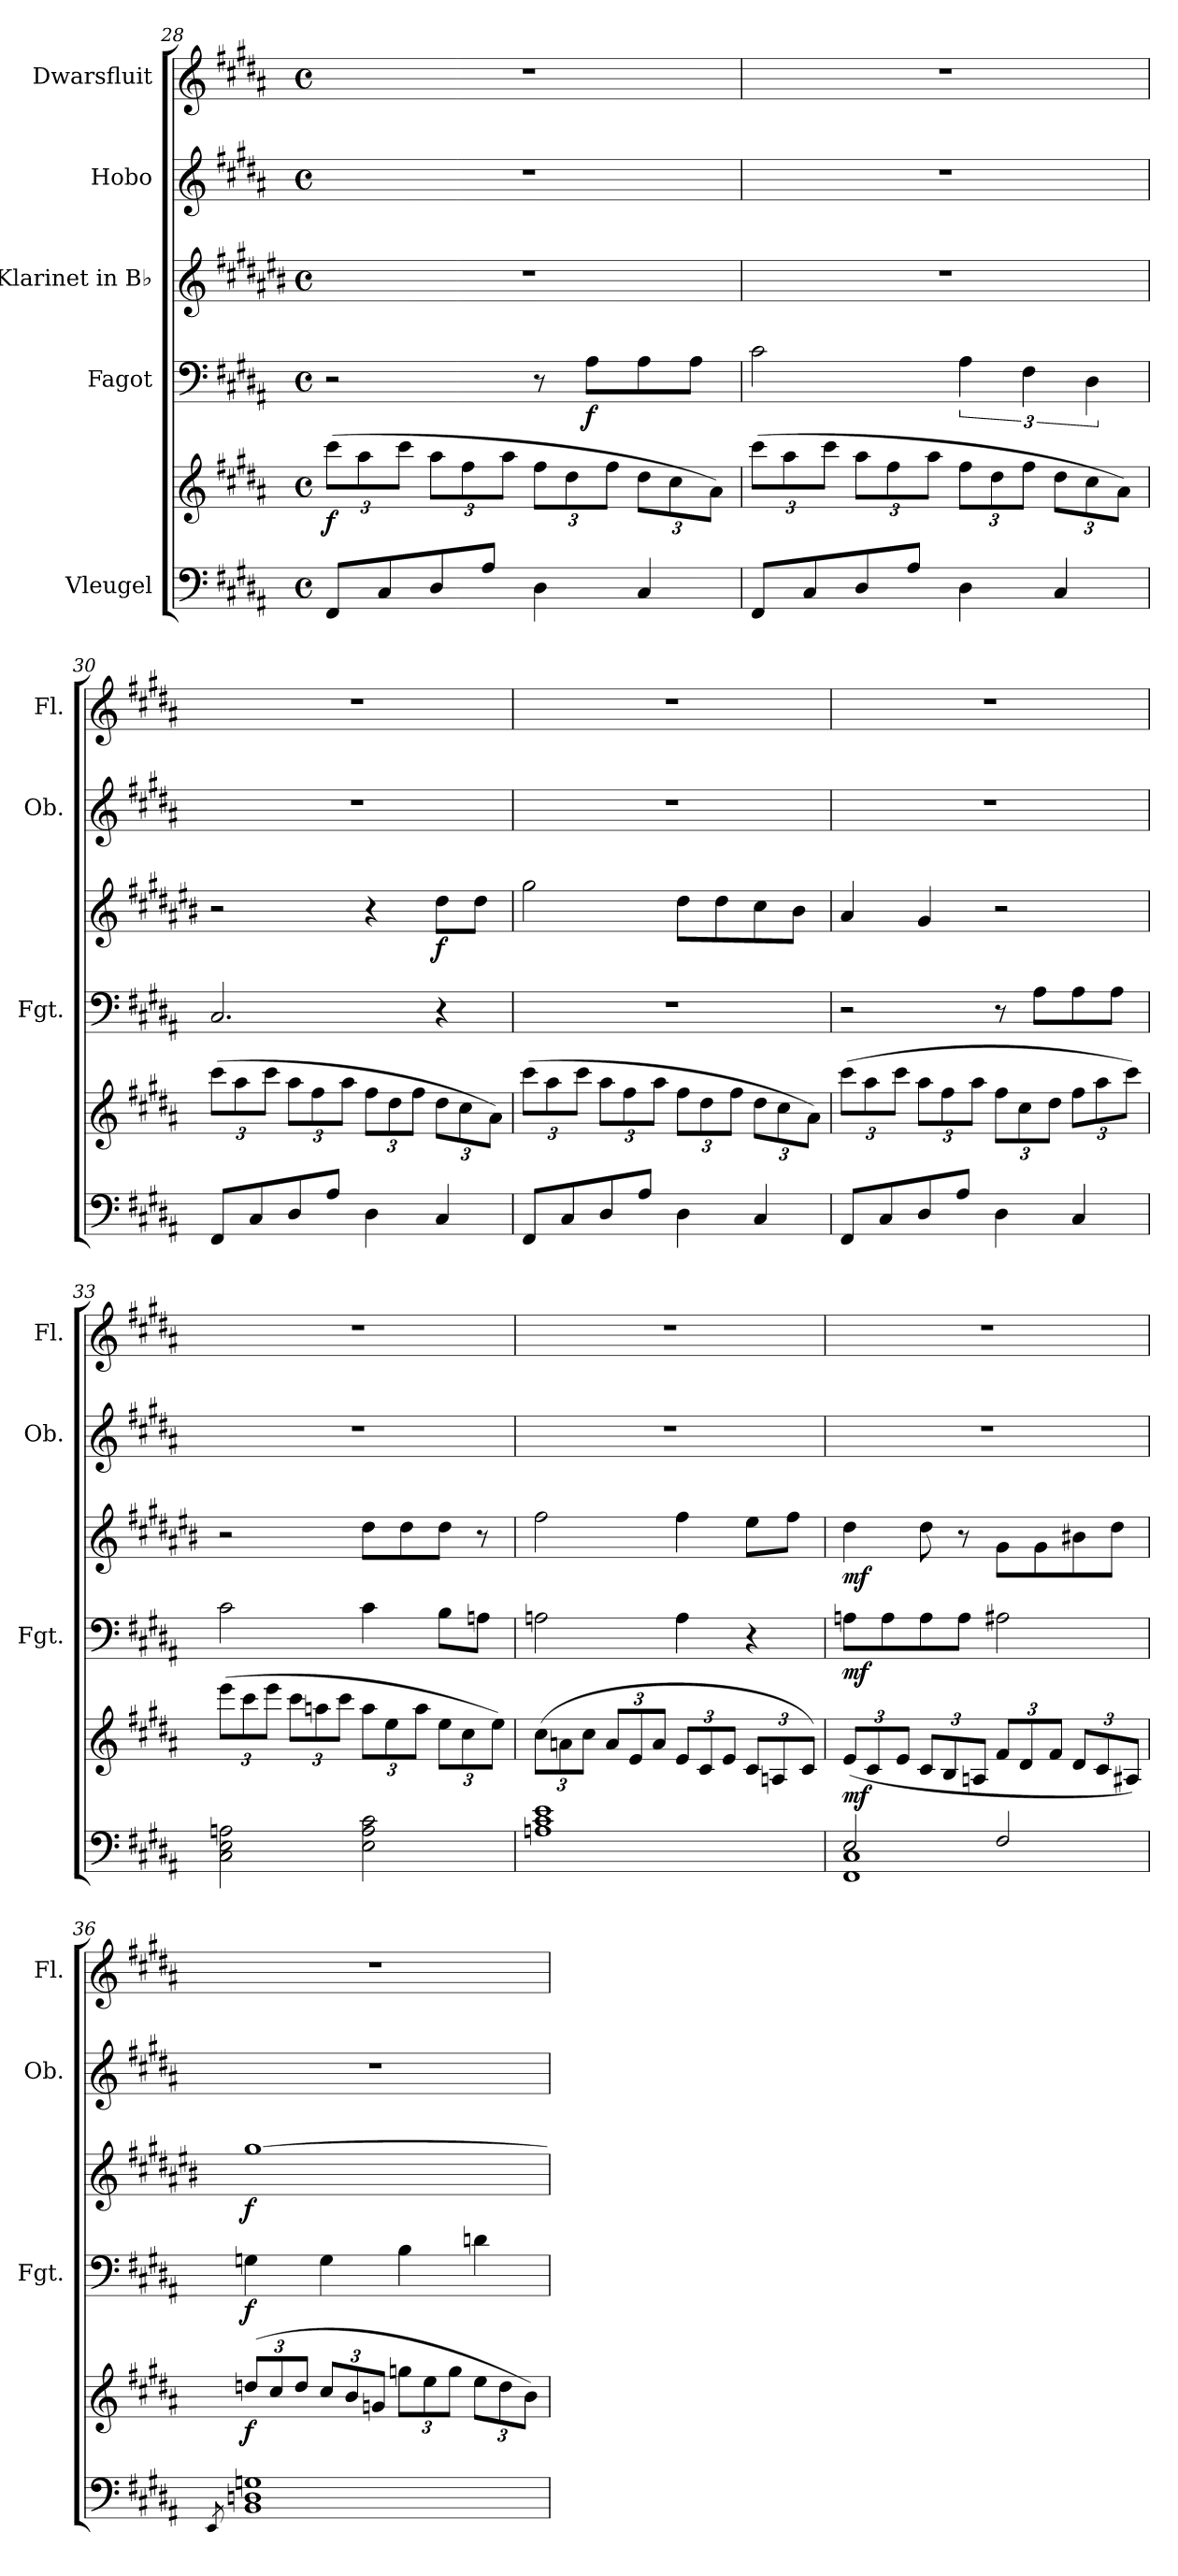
**kern	**kern	**dynam	**kern	**dynam	**kern	**dynam	**kern	**kern
*part5	*part5	*part5	*part4	*part4	*part3	*part3	*part2	*part1
*staff6	*staff5	*staff5/6	*staff4	*staff4	*staff3	*staff3	*staff2	*staff1
*I"Vleugel	*	*	*I"Fagot	*	*I"Klarinet in B♭	*	*I"Hobo	*I"Dwarsfluit
*	*	*	*I'Fgt.	*	*	*	*I'Ob.	*I'Fl.
!!LO:PB:g=z
*clefF4	*clefG2	*	*clefF4	*	*clefG2	*	*clefG2	*clefG2
*	*	*	*	*	*ITrd1c2	*	*	*
*k[f#c#g#d#a#]	*k[f#c#g#d#a#]	*	*k[f#c#g#d#a#]	*	*k[f#c#g#d#a#]	*	*k[f#c#g#d#a#]	*k[f#c#g#d#a#]
*M4/4	*M4/4	*	*M4/4	*	*M4/4	*	*M4/4	*M4/4
*met(c)	*met(c)	*	*met(c)	*	*met(c)	*	*met(c)	*met(c)
*	*Xbrackettup	*	*	*	*	*	*	*
=28	=28	=28	=28	=28	=28	=28	=28	=28
!	!	!LO:DY:b	!	!	!	!	!	!
8FF#/L	(12ccc#\L	f	2r	.	1r	.	1r	1r
.	12aa#\	.	.	.	.	.	.	.
8C#/	.	.	.	.	.	.	.	.
.	12ccc#\J	.	.	.	.	.	.	.
8D#/	12aa#\L	.	.	.	.	.	.	.
.	12ff#\	.	.	.	.	.	.	.
8A#/J	.	.	.	.	.	.	.	.
.	12aa#\J	.	.	.	.	.	.	.
4D#\	12ff#\L	.	8r	.	.	.	.	.
.	12dd#\	.	.	.	.	.	.	.
!	!	!	!	!LO:DY:b	!	!	!	!
.	.	.	8A#\L	f	.	.	.	.
.	12ff#\J	.	.	.	.	.	.	.
4C#/	12dd#\L	.	8A#\	.	.	.	.	.
.	12cc#\	.	.	.	.	.	.	.
.	.	.	8A#\J	.	.	.	.	.
.	12a#\J)	.	.	.	.	.	.	.
=29	=29	=29	=29	=29	=29	=29	=29	=29
8FF#/L	(12ccc#\L	.	2c#\	.	1r	.	1r	1r
.	12aa#\	.	.	.	.	.	.	.
8C#/	.	.	.	.	.	.	.	.
.	12ccc#\J	.	.	.	.	.	.	.
8D#/	12aa#\L	.	.	.	.	.	.	.
.	12ff#\	.	.	.	.	.	.	.
8A#/J	.	.	.	.	.	.	.	.
.	12aa#\J	.	.	.	.	.	.	.
4D#\	12ff#\L	.	6A#\	.	.	.	.	.
.	12dd#\	.	.	.	.	.	.	.
.	12ff#\J	.	6F#\	.	.	.	.	.
4C#/	12dd#\L	.	.	.	.	.	.	.
.	12cc#\	.	6D#\	.	.	.	.	.
.	12a#\J)	.	.	.	.	.	.	.
=30	=30	=30	=30	=30	=30	=30	=30	=30
8FF#/L	(12ccc#\L	.	2.C#/	.	2r	.	1r	1r
.	12aa#\	.	.	.	.	.	.	.
8C#/	.	.	.	.	.	.	.	.
.	12ccc#\J	.	.	.	.	.	.	.
8D#/	12aa#\L	.	.	.	.	.	.	.
.	12ff#\	.	.	.	.	.	.	.
8A#/J	.	.	.	.	.	.	.	.
.	12aa#\J	.	.	.	.	.	.	.
4D#\	12ff#\L	.	.	.	4r	.	.	.
.	12dd#\	.	.	.	.	.	.	.
.	12ff#\J	.	.	.	.	.	.	.
!	!	!	!	!	!	!LO:DY:b	!	!
4C#/	12dd#\L	.	4r	.	8cc#\L	f	.	.
.	12cc#\	.	.	.	.	.	.	.
.	.	.	.	.	8cc#\J	.	.	.
.	12a#\J)	.	.	.	.	.	.	.
!!LO:LB:g=z
=31	=31	=31	=31	=31	=31	=31	=31	=31
8FF#/L	(12ccc#\L	.	1r	.	2ff#\	.	1r	1r
.	12aa#\	.	.	.	.	.	.	.
8C#/	.	.	.	.	.	.	.	.
.	12ccc#\J	.	.	.	.	.	.	.
8D#/	12aa#\L	.	.	.	.	.	.	.
.	12ff#\	.	.	.	.	.	.	.
8A#/J	.	.	.	.	.	.	.	.
.	12aa#\J	.	.	.	.	.	.	.
4D#\	12ff#\L	.	.	.	8cc#\L	.	.	.
.	12dd#\	.	.	.	.	.	.	.
.	.	.	.	.	8cc#\	.	.	.
.	12ff#\J	.	.	.	.	.	.	.
4C#/	12dd#\L	.	.	.	8b\	.	.	.
.	12cc#\	.	.	.	.	.	.	.
.	.	.	.	.	8a#\J	.	.	.
.	12a#\J)	.	.	.	.	.	.	.
=32	=32	=32	=32	=32	=32	=32	=32	=32
8FF#/L	(12ccc#\L	.	2r	.	4g#/	.	1r	1r
.	12aa#\	.	.	.	.	.	.	.
8C#/	.	.	.	.	.	.	.	.
.	12ccc#\J	.	.	.	.	.	.	.
8D#/	12aa#\L	.	.	.	4f#/	.	.	.
.	12ff#\	.	.	.	.	.	.	.
8A#/J	.	.	.	.	.	.	.	.
.	12aa#\J	.	.	.	.	.	.	.
4D#\	12ff#\L	.	8r	.	2r	.	.	.
.	12cc#\	.	.	.	.	.	.	.
.	.	.	8A#\L	.	.	.	.	.
.	12dd#\J	.	.	.	.	.	.	.
4C#/	12ff#\L	.	8A#\	.	.	.	.	.
.	12aa#\	.	.	.	.	.	.	.
.	.	.	8A#\J	.	.	.	.	.
.	12ccc#\J)	.	.	.	.	.	.	.
!!LO:LB:g=z
=33	=33	=33	=33	=33	=33	=33	=33	=33
2C#\ 2E\ 2An\	(12eee\L	.	2c#\	.	2r	.	1r	1r
.	12ccc#\	.	.	.	.	.	.	.
.	12eee\J	.	.	.	.	.	.	.
.	12ccc#\L	.	.	.	.	.	.	.
.	12aan\	.	.	.	.	.	.	.
.	12ccc#\J	.	.	.	.	.	.	.
2E\ 2A\ 2c#\	12aa\L	.	4c#\	.	8cc#\L	.	.	.
.	12ee\	.	.	.	.	.	.	.
.	.	.	.	.	8cc#\	.	.	.
.	12aa\J	.	.	.	.	.	.	.
.	12ee\L	.	8B\L	.	8cc#\J	.	.	.
.	12cc#\	.	.	.	.	.	.	.
.	.	.	8An\J	.	8r	.	.	.
.	12ee\J)	.	.	.	.	.	.	.
=34	=34	=34	=34	=34	=34	=34	=34	=34
1An 1c# 1e	(12cc#\L	.	2An\	.	2ee\	.	1r	1r
.	12an\	.	.	.	.	.	.	.
.	12cc#\J	.	.	.	.	.	.	.
.	12a/L	.	.	.	.	.	.	.
.	12e/	.	.	.	.	.	.	.
.	12a/J	.	.	.	.	.	.	.
.	12e/L	.	4A\	.	4ee\	.	.	.
.	12c#/	.	.	.	.	.	.	.
.	12e/J	.	.	.	.	.	.	.
.	12c#/L	.	4r	.	8dd#\L	.	.	.
.	12An/	.	.	.	.	.	.	.
.	.	.	.	.	8ee\J	.	.	.
.	12c#/J)	.	.	.	.	.	.	.
!!LO:PB:g=z
=35	=35	=35	=35	=35	=35	=35	=35	=35
*^	*	*	*	*	*	*	*	*
!	!	!	!LO:DY:b	!	!LO:DY:b	!	!LO:DY:b	!	!
2E/	1FF# 1C#	(12e/L	mf	8An\L	mf	4cc#\	mf	1r	1r
.	.	12c#/	.	.	.	.	.	.	.
.	.	.	.	8A\	.	.	.	.	.
.	.	12e/J	.	.	.	.	.	.	.
.	.	12c#/L	.	8A\	.	8cc#\	.	.	.
.	.	12B/	.	.	.	.	.	.	.
.	.	.	.	8A\J	.	8r	.	.	.
.	.	12An/J	.	.	.	.	.	.	.
2F#/	.	12f#/L	.	2A#X\	.	8f#\L	.	.	.
.	.	12d#/	.	.	.	.	.	.	.
.	.	.	.	.	.	8f#\	.	.	.
.	.	12f#/J	.	.	.	.	.	.	.
.	.	12d#/L	.	.	.	8a#X\	.	.	.
.	.	12c#/	.	.	.	.	.	.	.
.	.	.	.	.	.	8cc#\J	.	.	.
.	.	12A#X/J)	.	.	.	.	.	.	.
*v	*v	*	*	*	*	*	*	*	*
=36	=36	=36	=36	=36	=36	=36	=36	=36
8qEE/	.	.	.	.	.	.	.	.
!	!	!LO:DY:b	!	!LO:DY:b	!	!LO:DY:b	!	!
1BB 1Dn 1Gn	(12ddn/L	f	4Gn\	f	[1ff#	f	1r	1r
.	12cc#/	.	.	.	.	.	.	.
.	12dd/J	.	.	.	.	.	.	.
.	12cc#/L	.	4G\	.	.	.	.	.
.	12b/	.	.	.	.	.	.	.
.	12gn/J	.	.	.	.	.	.	.
.	12ggn\L	.	4B\	.	.	.	.	.
.	12ee\	.	.	.	.	.	.	.
.	12gg\J	.	.	.	.	.	.	.
.	12ee\L	.	4dn\	.	.	.	.	.
.	12dd\	.	.	.	.	.	.	.
.	12b\J)	.	.	.	.	.	.	.
=	=	=	=	=	=	=	=	=
*-	*-	*-	*-	*-	*-	*-	*-	*-
